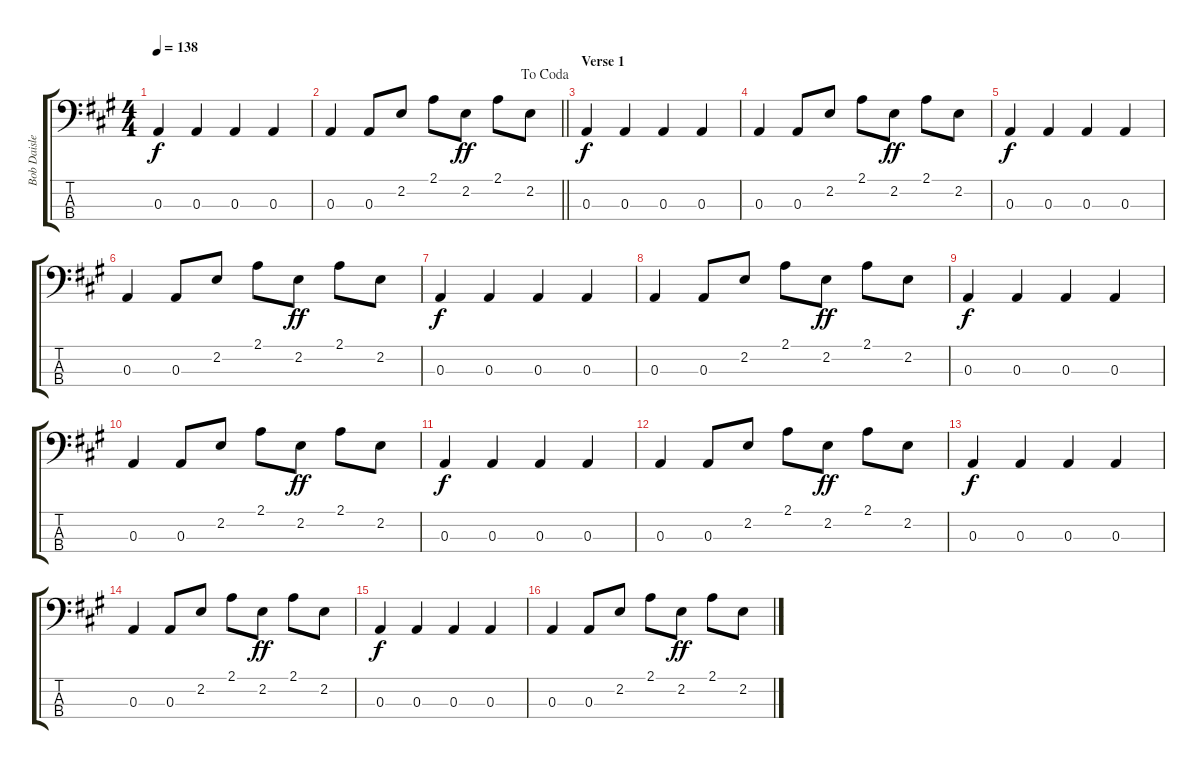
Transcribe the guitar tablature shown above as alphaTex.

\track ("Bob Daisley" "Bob Daisle") {instrument electricbassfinger}
\staff {score tabs}
\tuning (G2 D2 A1 E1) {hide}
\ts (4 4)
\tempo 138
\clef f4
\ks a
0.3.4{dy f} 0.3.4 0.3.4 0.3.4 |
\jump dacoda
\barLineRight lightlight
0.3.4 0.3.8 2.2.8 2.1.8 2.2.8{dy ff} 2.1.8 2.2.8 |
\section ("" "Verse 1")
0.3.4{dy f} 0.3.4 0.3.4 0.3.4 |
0.3.4 0.3.8 2.2.8 2.1.8 2.2.8{dy ff} 2.1.8 2.2.8 |
0.3.4{dy f} 0.3.4 0.3.4 0.3.4 |
0.3.4 0.3.8 2.2.8 2.1.8 2.2.8{dy ff} 2.1.8 2.2.8 |
0.3.4{dy f} 0.3.4 0.3.4 0.3.4 |
0.3.4 0.3.8 2.2.8 2.1.8 2.2.8{dy ff} 2.1.8 2.2.8 |
0.3.4{dy f} 0.3.4 0.3.4 0.3.4 |
0.3.4 0.3.8 2.2.8 2.1.8 2.2.8{dy ff} 2.1.8 2.2.8 |
0.3.4{dy f} 0.3.4 0.3.4 0.3.4 |
0.3.4 0.3.8 2.2.8 2.1.8 2.2.8{dy ff} 2.1.8 2.2.8 |
0.3.4{dy f} 0.3.4 0.3.4 0.3.4 |
0.3.4 0.3.8 2.2.8 2.1.8 2.2.8{dy ff} 2.1.8 2.2.8 |
0.3.4{dy f} 0.3.4 0.3.4 0.3.4 |
0.3.4 0.3.8 2.2.8 2.1.8 2.2.8{dy ff} 2.1.8 2.2.8
